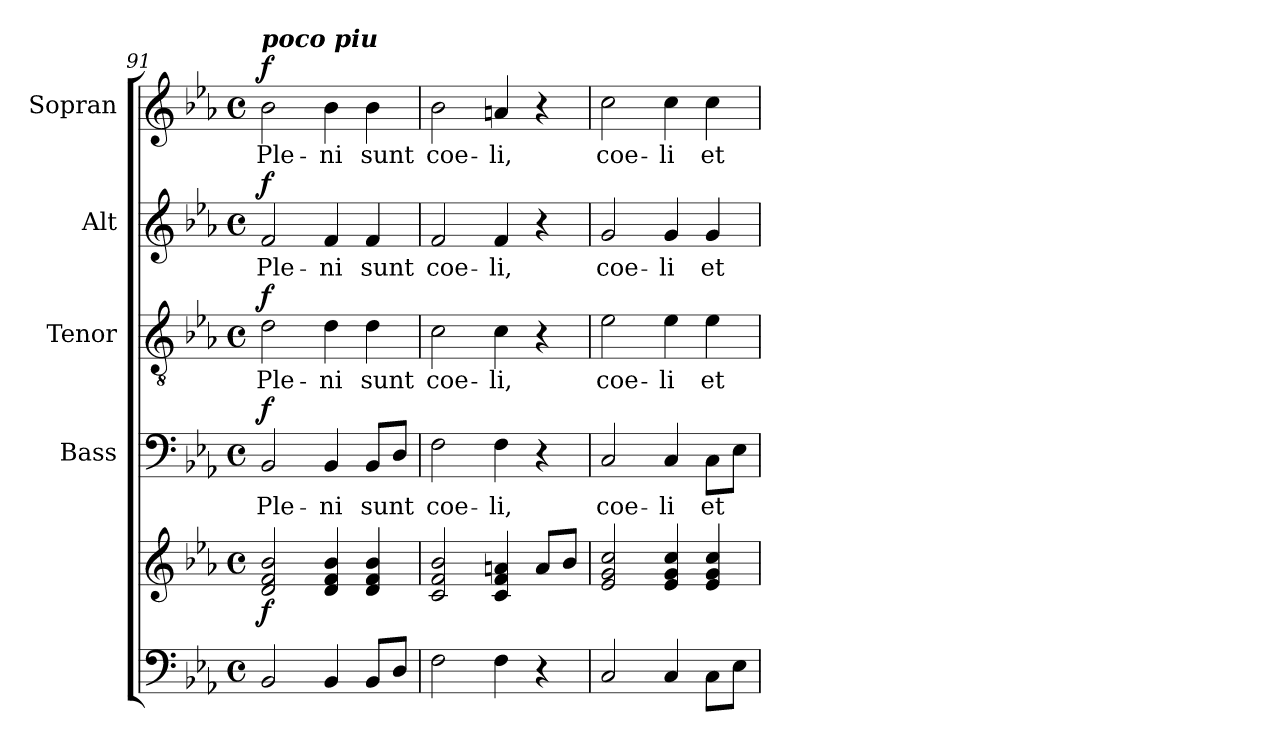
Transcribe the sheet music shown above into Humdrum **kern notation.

**kern	**kern	**dynam	**kern	**text	**dynam	**kern	**text	**dynam	**kern	**text	**dynam	**kern	**text	**dynam
*part5	*part5	*part5	*part4	*part4	*part4	*part3	*part3	*part3	*part2	*part2	*part2	*part1	*part1	*part1
*staff6	*staff5	*staff5/6	*staff4	*staff4	*staff4	*staff3	*staff3	*staff3	*staff2	*staff2	*staff2	*staff1	*staff1	*staff1
*	*	*	*I"Bass	*	*	*I"Tenor	*	*	*I"Alt	*	*	*I"Sopran	*	*
*	*	*	*I'B.	*	*	*I'T.	*	*	*I'A.	*	*	*I'S.	*	*
!!LO:LB:g=z
*clefF4	*clefG2	*	*clefF4	*	*	*clefGv2	*	*	*clefG2	*	*	*clefG2	*	*
*k[b-e-a-]	*k[b-e-a-]	*	*k[b-e-a-]	*	*	*k[b-e-a-]	*	*	*k[b-e-a-]	*	*	*k[b-e-a-]	*	*
*E-:	*E-:	*	*E-:	*	*	*E-:	*	*	*E-:	*	*	*E-:	*	*
*M4/4	*M4/4	*	*M4/4	*	*	*M4/4	*	*	*M4/4	*	*	*M4/4	*	*
*met(c)	*met(c)	*	*met(c)	*	*	*met(c)	*	*	*met(c)	*	*	*met(c)	*	*
=91	=91	=91	=91	=91	=91	=91	=91	=91	=91	=91	=91	=91	=91	=91
!	!	!	!	!	!	!	!	!	!	!	!	!LO:TX:a:Bi:t=poco piu	!	!
!	!	!LO:DY:b	!	!LO:LY:b	!LO:DY:a	!	!LO:LY:b	!LO:DY:a	!	!LO:LY:b	!LO:DY:a	!	!LO:LY:b	!LO:DY:b
2BB-/	2d/ 2f/ 2b-/	f	2BB-/	Ple-	f	2d\	Ple-	f	2f/	Ple-	f	2b-\	Ple-	f
!	!	!	!	!LO:LY:b	!	!	!LO:LY:b	!	!	!LO:LY:b	!	!	!LO:LY:b	!
4BB-/	4d/ 4f/ 4b-/	.	4BB-/	-ni	.	4d\	-ni	.	4f/	-ni	.	4b-\	-ni	.
!	!	!	!	!LO:LY:b	!	!	!LO:LY:b	!	!	!LO:LY:b	!	!	!LO:LY:b	!
8BB-/L	4d/ 4f/ 4b-/	.	8BB-/L	sunt	.	4d\	sunt	.	4f/	sunt	.	4b-\	sunt	.
8D/J	.	.	8D/J	.	.	.	.	.	.	.	.	.	.	.
=92	=92	=92	=92	=92	=92	=92	=92	=92	=92	=92	=92	=92	=92	=92
!	!	!	!	!LO:LY:b	!	!	!LO:LY:b	!	!	!LO:LY:b	!	!	!LO:LY:b	!
2F\	2c/ 2f/ 2b-/	.	2F\	coe-	.	2c\	coe-	.	2f/	coe-	.	2b-\	coe-	.
!	!	!	!	!LO:LY:b	!	!	!LO:LY:b	!	!	!LO:LY:b	!	!	!LO:LY:b	!
4F\	4c/ 4f/ 4an/	.	4F\	-li,	.	4c\	-li,	.	4f/	-li,	.	4an/	-li,	.
4r	8a/L	.	4r	.	.	4r	.	.	4r	.	.	4r	.	.
.	8b-/J	.	.	.	.	.	.	.	.	.	.	.	.	.
=93	=93	=93	=93	=93	=93	=93	=93	=93	=93	=93	=93	=93	=93	=93
!	!	!	!	!LO:LY:b	!	!	!LO:LY:b	!	!	!LO:LY:b	!	!	!LO:LY:b	!
2C/	2e-/ 2g/ 2cc/	.	2C/	coe-	.	2e-\	coe-	.	2g/	coe-	.	2cc\	coe-	.
!	!	!	!	!LO:LY:b	!	!	!LO:LY:b	!	!	!LO:LY:b	!	!	!LO:LY:b	!
4C/	4e-/ 4g/ 4cc/	.	4C/	-li	.	4e-\	-li	.	4g/	-li	.	4cc\	-li	.
!	!	!	!	!LO:LY:b	!	!	!LO:LY:b	!	!	!LO:LY:b	!	!	!LO:LY:b	!
8C\L	4e-/ 4g/ 4cc/	.	8C\L	et	.	4e-\	et	.	4g/	et	.	4cc\	et	.
8E-\J	.	.	8E-\J	.	.	.	.	.	.	.	.	.	.	.
=	=	=	=	=	=	=	=	=	=	=	=	=	=	=
*-	*-	*-	*-	*-	*-	*-	*-	*-	*-	*-	*-	*-	*-	*-
